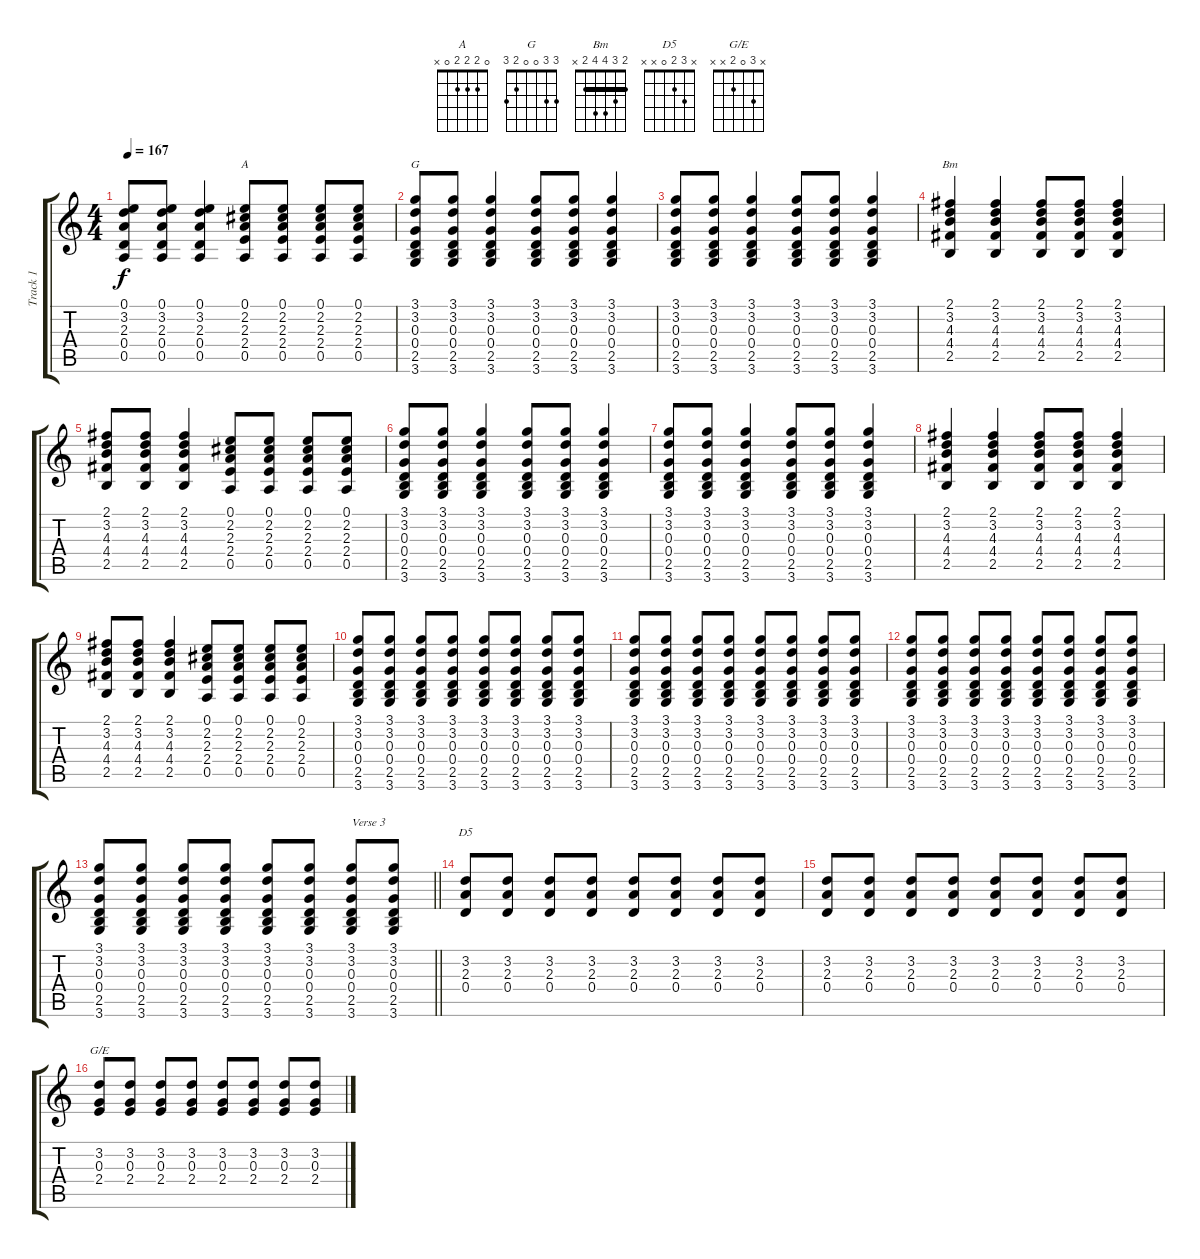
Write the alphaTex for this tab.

\track ("Track 1" "Track 1") {instrument acousticguitarnylon}
\staff {score tabs}
\tuning (E4 B3 G3 D3 A2 E2) {hide}
\chord ("A" 0 2 2 2 0 x)
\chord ("G" 3 3 0 0 2 3)
\chord ("Bm" 2 3 4 4 2 x) {barre 2}
\chord ("D5" x 3 2 0 x x)
\chord ("G/E" x 3 0 2 x x)
\ts (4 4)
\tempo 167
\clef g2
\ks c
(0.1 3.2 2.3 0.4 0.5).8{dy f} (0.1 3.2 2.3 0.4 0.5).8 (0.1 3.2 2.3 0.4 0.5).4 (0.1 2.2 2.3 2.4 0.5).8{ch "A"} (0.1 2.2 2.3 2.4 0.5).8 (0.1 2.2 2.3 2.4 0.5).8 (0.1 2.2 2.3 2.4 0.5).8 |
(3.1 3.2 0.3 0.4 2.5 3.6).8{ch "G"} (3.1 3.2 0.3 0.4 2.5 3.6).8 (3.1 3.2 0.3 0.4 2.5 3.6).4 (3.1 3.2 0.3 0.4 2.5 3.6).8 (3.1 3.2 0.3 0.4 2.5 3.6).8 (3.1 3.2 0.3 0.4 2.5 3.6).4 |
(3.1 3.2 0.3 0.4 2.5 3.6).8 (3.1 3.2 0.3 0.4 2.5 3.6).8 (3.1 3.2 0.3 0.4 2.5 3.6).4 (3.1 3.2 0.3 0.4 2.5 3.6).8 (3.1 3.2 0.3 0.4 2.5 3.6).8 (3.1 3.2 0.3 0.4 2.5 3.6).4 |
(2.1 3.2 4.3 4.4 2.5).4{ch "Bm"} (2.1 3.2 4.3 4.4 2.5).4 (2.1 3.2 4.3 4.4 2.5).8 (2.1 3.2 4.3 4.4 2.5).8 (2.1 3.2 4.3 4.4 2.5).4 |
(2.1 3.2 4.3 4.4 2.5).8 (2.1 3.2 4.3 4.4 2.5).8 (2.1 3.2 4.3 4.4 2.5).4 (0.1 2.2 2.3 2.4 0.5).8 (0.1 2.2 2.3 2.4 0.5).8 (0.1 2.2 2.3 2.4 0.5).8 (0.1 2.2 2.3 2.4 0.5).8 |
(3.1 3.2 0.3 0.4 2.5 3.6).8 (3.1 3.2 0.3 0.4 2.5 3.6).8 (3.1 3.2 0.3 0.4 2.5 3.6).4 (3.1 3.2 0.3 0.4 2.5 3.6).8 (3.1 3.2 0.3 0.4 2.5 3.6).8 (3.1 3.2 0.3 0.4 2.5 3.6).4 |
(3.1 3.2 0.3 0.4 2.5 3.6).8 (3.1 3.2 0.3 0.4 2.5 3.6).8 (3.1 3.2 0.3 0.4 2.5 3.6).4 (3.1 3.2 0.3 0.4 2.5 3.6).8 (3.1 3.2 0.3 0.4 2.5 3.6).8 (3.1 3.2 0.3 0.4 2.5 3.6).4 |
(2.1 3.2 4.3 4.4 2.5).4 (2.1 3.2 4.3 4.4 2.5).4 (2.1 3.2 4.3 4.4 2.5).8 (2.1 3.2 4.3 4.4 2.5).8 (2.1 3.2 4.3 4.4 2.5).4 |
(2.1 3.2 4.3 4.4 2.5).8 (2.1 3.2 4.3 4.4 2.5).8 (2.1 3.2 4.3 4.4 2.5).4 (0.1 2.2 2.3 2.4 0.5).8 (0.1 2.2 2.3 2.4 0.5).8 (0.1 2.2 2.3 2.4 0.5).8 (0.1 2.2 2.3 2.4 0.5).8 |
(3.1 3.2 0.3 0.4 2.5 3.6).8 (3.1 3.2 0.3 0.4 2.5 3.6).8 (3.1 3.2 0.3 0.4 2.5 3.6).8 (3.1 3.2 0.3 0.4 2.5 3.6).8 (3.1 3.2 0.3 0.4 2.5 3.6).8 (3.1 3.2 0.3 0.4 2.5 3.6).8 (3.1 3.2 0.3 0.4 2.5 3.6).8 (3.1 3.2 0.3 0.4 2.5 3.6).8 |
(3.1 3.2 0.3 0.4 2.5 3.6).8 (3.1 3.2 0.3 0.4 2.5 3.6).8 (3.1 3.2 0.3 0.4 2.5 3.6).8 (3.1 3.2 0.3 0.4 2.5 3.6).8 (3.1 3.2 0.3 0.4 2.5 3.6).8 (3.1 3.2 0.3 0.4 2.5 3.6).8 (3.1 3.2 0.3 0.4 2.5 3.6).8 (3.1 3.2 0.3 0.4 2.5 3.6).8 |
(3.1 3.2 0.3 0.4 2.5 3.6).8 (3.1 3.2 0.3 0.4 2.5 3.6).8 (3.1 3.2 0.3 0.4 2.5 3.6).8 (3.1 3.2 0.3 0.4 2.5 3.6).8 (3.1 3.2 0.3 0.4 2.5 3.6).8 (3.1 3.2 0.3 0.4 2.5 3.6).8 (3.1 3.2 0.3 0.4 2.5 3.6).8 (3.1 3.2 0.3 0.4 2.5 3.6).8 |
\barLineRight lightlight
(3.1 3.2 0.3 0.4 2.5 3.6).8 (3.1 3.2 0.3 0.4 2.5 3.6).8 (3.1 3.2 0.3 0.4 2.5 3.6).8 (3.1 3.2 0.3 0.4 2.5 3.6).8 (3.1 3.2 0.3 0.4 2.5 3.6).8 (3.1 3.2 0.3 0.4 2.5 3.6).8 (3.1 3.2 0.3 0.4 2.5 3.6).8{txt "Verse 3"} (3.1 3.2 0.3 0.4 2.5 3.6).8 |
(3.2 2.3 0.4).8{ch "D5" volume 4} (3.2 2.3 0.4).8 (3.2 2.3 0.4).8 (3.2 2.3 0.4).8 (3.2 2.3 0.4).8 (3.2 2.3 0.4).8 (3.2 2.3 0.4).8 (3.2 2.3 0.4).8 |
(3.2 2.3 0.4).8 (3.2 2.3 0.4).8 (3.2 2.3 0.4).8 (3.2 2.3 0.4).8 (3.2 2.3 0.4).8 (3.2 2.3 0.4).8 (3.2 2.3 0.4).8 (3.2 2.3 0.4).8 |
(3.2 0.3 2.4).8{ch "G/E"} (3.2 0.3 2.4).8 (3.2 0.3 2.4).8 (3.2 0.3 2.4).8 (3.2 0.3 2.4).8 (3.2 0.3 2.4).8 (3.2 0.3 2.4).8 (3.2 0.3 2.4).8
